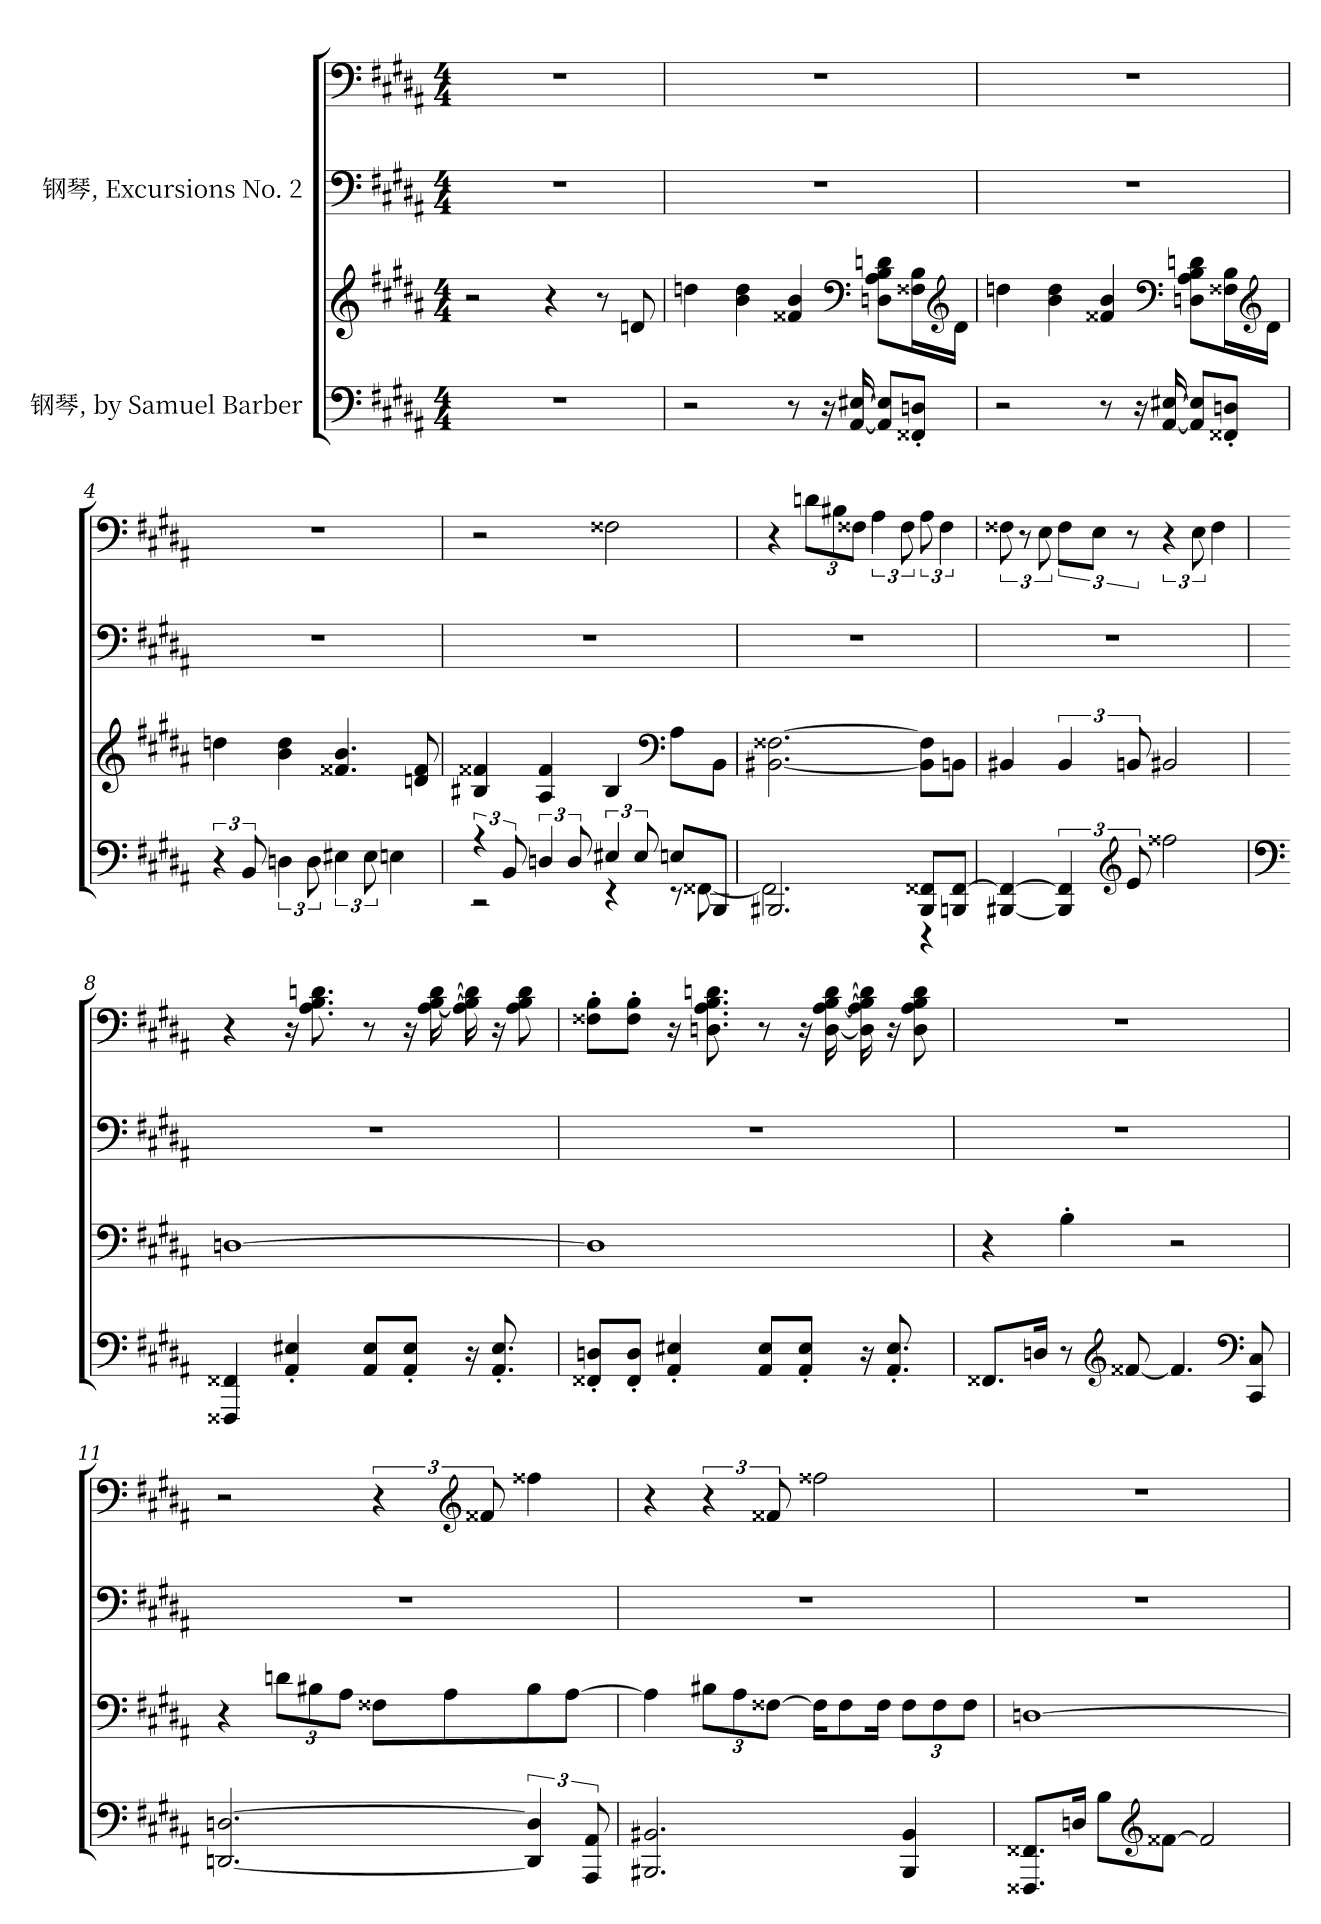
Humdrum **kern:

**kern	**kern	**kern	**kern
*part2	*part2	*part1	*part1
*staff4	*staff3	*staff2	*staff1
*I"钢琴, by Samuel Barber	*	*I"钢琴, Excursions No. 2	*
*clefF4	*clefG2	*clefF4	*clefF4
*k[f#c#g#d#a#]	*k[f#c#g#d#a#]	*k[f#c#g#d#a#]	*k[f#c#g#d#a#]
*M4/4	*M4/4	*M4/4	*M4/4
*MM60	*MM60	*MM60	*MM60
=1	=1	=1	=1
1r	2r	1r	1r
.	4r	.	.
.	8r	.	.
.	8dn/	.	.
=2	=2	=2	=2
2r	4ddn\	1r	1r
.	4b\ 4dd\	.	.
8r	4f##X/ 4b/	.	.
16r	.	.	.
[16AA#/ [16E#X/	.	.	.
*	*clefF4	*	*
8AA#/] 8E#/]L	8Dn\ 8A#\ 8B\ 8dn\L	.	.
8FF##X/' 8Dn/'J	16F##X\ 16B\L	.	.
*	*clefG2	*	*
.	16d\JJ	.	.
!!LO:LB:g=z
=3	=3	=3	=3
2r	4ddn\	1r	1r
.	4b\ 4dd\	.	.
8r	4f##X/ 4b/	.	.
16r	.	.	.
[16AA#/ [16E#X/	.	.	.
*	*clefF4	*	*
8AA#/] 8E#/]L	8Dn\ 8A#\ 8B\ 8dn\L	.	.
8FF##X/' 8Dn/'J	16F##X\ 16B\L	.	.
*	*clefG2	*	*
.	16d\JJ	.	.
=4	=4	=4	=4
6r	4ddn\	1r	1r
12BB/	.	.	.
6Dn\	4b\ 4dd\	.	.
12D\	.	.	.
6E#X\	4.f##X/ 4.b/	.	.
12E#\	.	.	.
4En\	.	.	.
.	8dn/ 8f##/	.	.
!!LO:LB:g=z
=5	=5	=5	=5
*^	*	*	*
6r	2r	4B#X/ 4f##X/	1r	2r
12BB/	.	.	.	.
6Dn/	.	4A#/ 4f##/	.	.
12D/	.	.	.	.
6E#X/	4r	4B#/	.	2F##X\
12E#/	.	.	.	.
*	*	*clefF4	*	*
8En/L	8r	8A#\L	.	.
8BBB/J	[8FF##X\	8BB\J	.	.
=6	=6	=6	=6	=6
2.BBB#X/	2.FF##\]	[2.BB#X\ [2.F##X\	1r	4r
*	*	*	*	*Xbrackettup
.	.	.	.	12dn\L
.	.	.	.	12B#X\
.	.	.	.	12F##X\J
*	*	*	*	*brackettup
.	.	.	.	6A#\
.	.	.	.	12F##\
8BBB#/ 8FF##X/L	4r	8BB#\] 8F##\]L	.	12A#\
.	.	.	.	6F##\
8BBBn/ [8FF##/J	.	8BBn\J	.	.
*v	*v	*	*	*
=7	=7	=7	=7
[4BBB#X/ 4FF##/_	4BB#X/	1r	12F##X\
.	.	.	12r
.	.	.	12E\
6BBB#/] 6FF##/]	6BB#/	.	12F##\L
.	.	.	12E\J
*clefG2	*	*	*
12e/	12BBn/	.	12r
2ff##X\	2BB#X/	.	6r
.	.	.	12E\
.	.	.	4F##\
!!LO:PB:g=z
=8	=8	=8	=8
*clefF4	*	*	*
4FFF##X/ 4FF##X/	[1Dn	1r	4r
4AA#/' 4E#X/'	.	.	16r
.	.	.	8.A#\ 8.B\ 8.dn\
8AA#/ 8E#/L	.	.	8r
8AA#/' 8E#/'J	.	.	16r
.	.	.	[16A#\ [16B\ [16d\
16r	.	.	16A#\] 16B\] 16d\]
8.AA#/' 8.E#/'	.	.	16r
.	.	.	8A#\ 8B\ 8d\
=9	=9	=9	=9
8FF##X/' 8Dn/'L	1D]	1r	8F##X\' 8B\'L
8FF##/' 8D/'J	.	.	8F##\' 8B\'J
4AA#/' 4E#X/'	.	.	16r
.	.	.	8.Dn\ 8.A#\ 8.B\ 8.dn\
8AA#/ 8E#/L	.	.	8r
8AA#/' 8E#/'J	.	.	16r
.	.	.	[16D\ [16A#\ [16B\ [16d\
16r	.	.	16D\] 16A#\] 16B\] 16d\]
8.AA#/' 8.E#/'	.	.	16r
.	.	.	8D\ 8A#\ 8B\ 8d\
!!LO:LB:g=z
=10	=10	=10	=10
8.FF##X/L	4r	1r	1r
16Dn/Jk	.	.	.
8r	4B'\	.	.
*clefG2	*	*	*
[8f##X/	.	.	.
4.f##/]	2r	.	.
*clefF4	*	*	*
8CC#/ 8C#/	.	.	.
=11	=11	=11	=11
[2.DDn/ [2.Dn/	4r	1r	2r
*	*Xbrackettup	*	*
.	12dn\L	.	.
.	12B#X\	.	.
.	12A#\J	.	.
.	8F##X\L	.	6r
.	8A#\	.	.
*	*	*	*clefG2
.	.	.	12f##X/
6DD/] 6D/]	8B#\	.	4ff##X\
.	[8A#\J	.	.
12AAA#/ 12AA#/	.	.	.
!!LO:LB:g=z
=12	=12	=12	=12
2.BBB#X/ 2.BB#X/	4A#\]	1r	4r
.	12B#X\L	.	6r
.	12A#\	.	.
.	[12F##X\J	.	12f##X/
.	16F##\KL]	.	2ff##X\
.	8F##\	.	.
.	16F##\Jk	.	.
4BBB#/ 4BB#/	12F##\L	.	.
.	12F##\	.	.
.	12F##\J	.	.
=13	=13	=13	=13
8.FFF##X/ 8.FF##X/L	[1Dn	1r	1r
16Dn/Jk	.	.	.
8B\L	.	.	.
*clefG2	*	*	*
[8f##X\J	.	.	.
2f##/]	.	.	.
=	=	=	=
*-	*-	*-	*-
